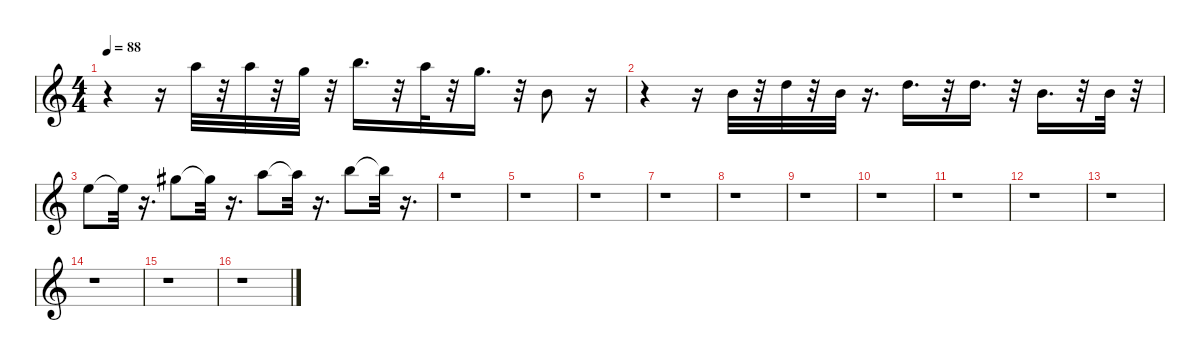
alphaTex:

\defaultSystemsLayout 4
\hideDynamics
\bracketExtendMode nobrackets
\singleTrackTrackNamePolicy hidden
\multiTrackTrackNamePolicy hidden
\firstSystemTrackNameMode fullname
\firstSystemTrackNameOrientation horizontal
\otherSystemsTrackNameOrientation horizontal
\track ("Percy" "fx.synth.") {instrument fx8scifi}
\staff {score}
\tuning (E4 B3 G3 D3 A2 E2)
\ts (4 4)
\tempo 88
\clef g2
\ks c
r.4{dy f beam Down} r.16{beam Down} 17.1.32{dy mf beam Down} r.32{beam Down} 17.1.32{beam Down} r.32{beam Down} 15.1.32{beam Down} r.32{beam Down} 19.1.16{d beam Down} r.32{beam Down} 17.1.32{beam Down} r.32{beam Down} 15.1.16{d beam Down} r.32{beam Down} 16.3.8{beam Down} r.16{beam Down} |
r.4{beam Down} r.16{beam Down} 16.3.32{beam Down} r.32{beam Down} 15.2.32{beam Down} r.32{beam Down} 16.3.32{beam Down} r.16{d beam Down} 15.2.16{d beam Down} r.32{beam Down} 15.2.16{d beam Down} r.32{beam Down} 16.3.16{d beam Up} r.32{beam Up} 16.3.32{beam Up} r.32{beam Up} |
17.2.8{beam Down} 17.2{t}.32{dy f beam Down} r.16{d beam Down} 16.1{acc #}.8{dy mf beam Down} 16.1{t acc #}.32{dy f beam Down} r.16{d beam Down} 17.1.8{dy mf beam Down} 17.1{t}.32{dy f beam Down} r.16{d beam Down} 19.1.8{dy mf beam Down} 19.1{t}.32{dy f beam Down} r.16{d beam Down} |
r.1{beam Down} |
r.1{beam Down} |
r.1{beam Down} |
r.1{beam Down} |
r.1{beam Down} |
r.1{beam Down} |
r.1{beam Down} |
r.1{beam Down} |
r.1{beam Down} |
r.1{beam Down} |
r.1{beam Down} |
r.1{beam Down} |
r.1{beam Down}
